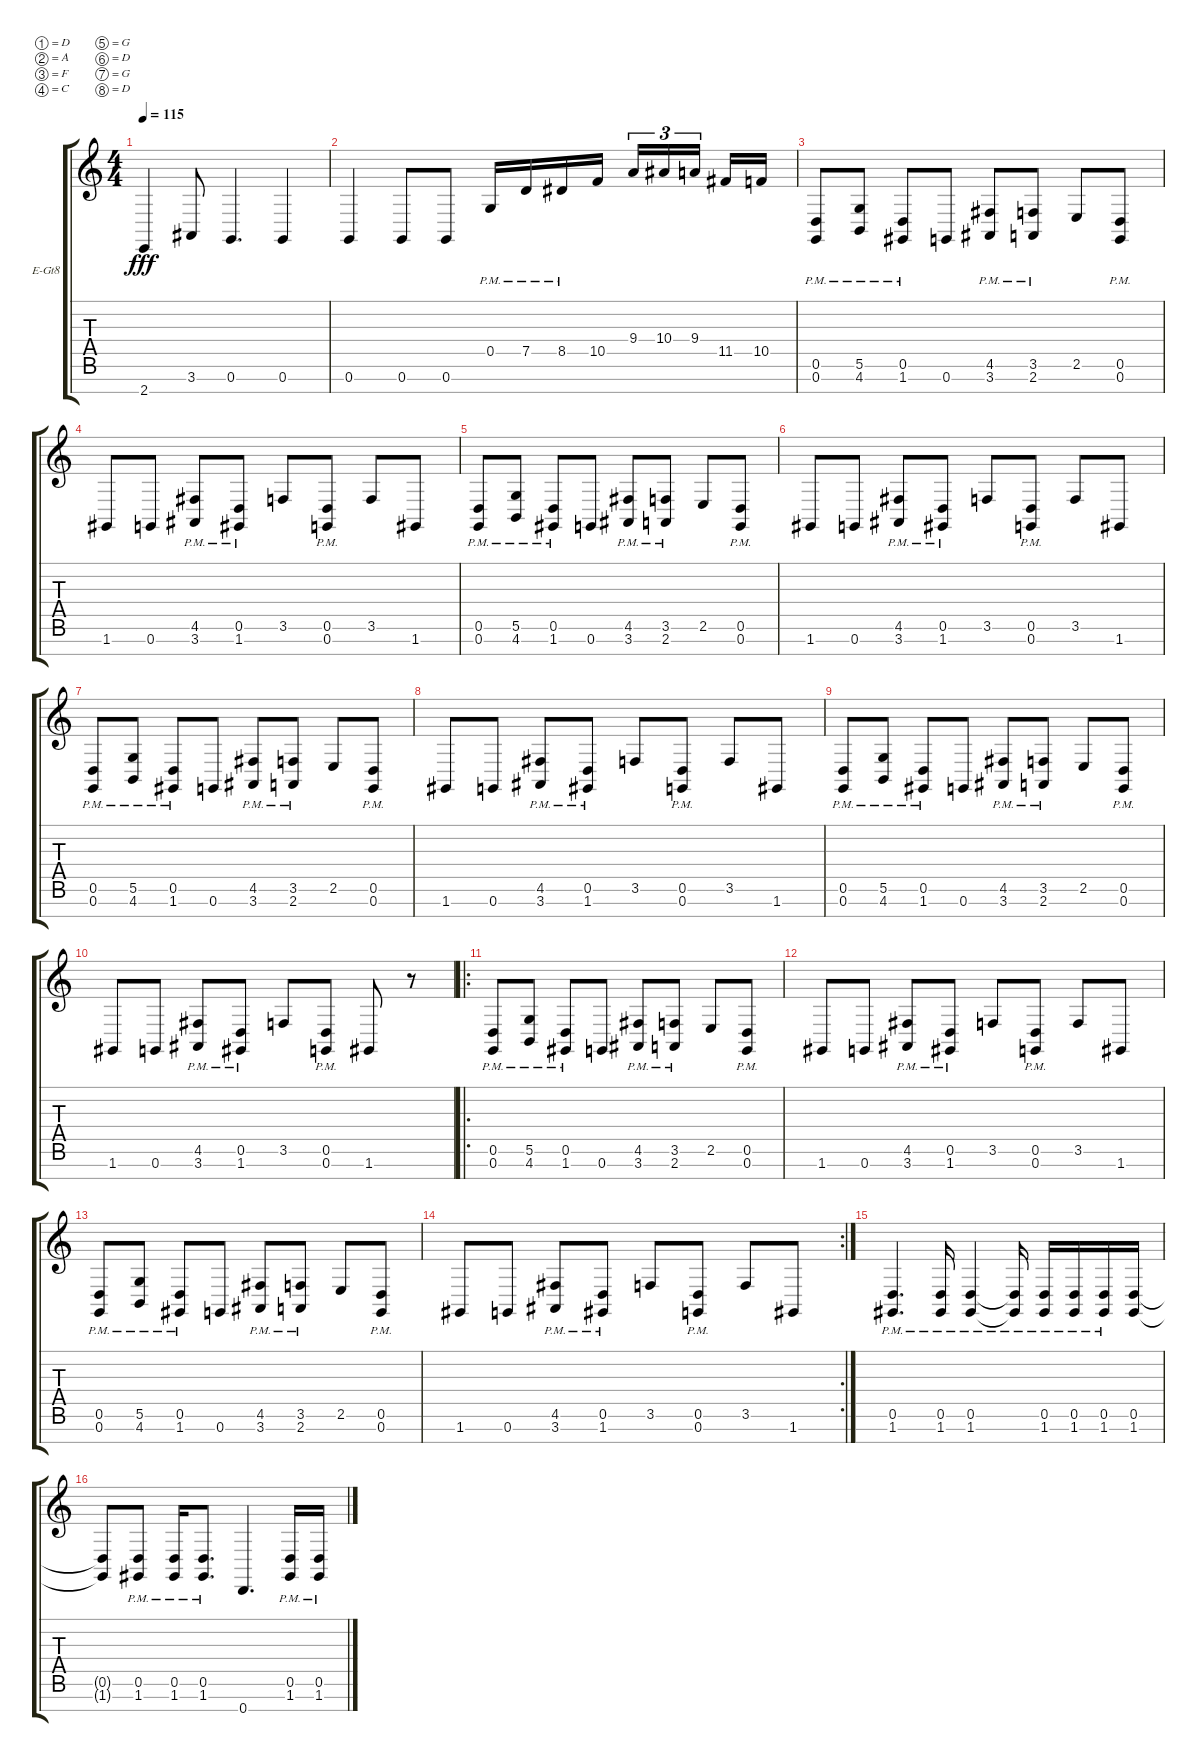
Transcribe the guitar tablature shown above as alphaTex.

\bracketExtendMode groupsimilarinstruments
\firstSystemTrackNameOrientation horizontal
\otherSystemsTrackNameOrientation horizontal
\track ("Jae" "E-Gt8") {instrument distortionguitar}
\staff {score tabs}
\tuning (D4 A3 F3 C3 G2 D2 G1 D1)
\ts (4 4)
\tempo 115
\clef g2
\ks c
2.8.4{dy fff} 3.7.8 0.7.4{d} 0.7.4 |
0.7.4 0.7.8 0.7.8 0.5{pm}.16 7.5{pm}.16 8.5{pm}.16 10.5.16 9.4.16{tu (3 2)} 10.4.16{tu (3 2)} 9.4.16{tu (3 2)} 11.5.16 10.5.16 |
(0.7{pm} 0.6{pm}).8 (4.7{pm} 5.6{pm}).8 (1.7{pm} 0.6{pm}).8 0.7.8 (3.7{pm} 4.6{pm}).8 (2.7{pm} 3.6{pm}).8 2.6.8 (0.7{pm} 0.6{pm}).8 |
1.7.8 0.7.8 (3.7{pm} 4.6{pm}).8 (1.7{pm} 0.6{pm}).8 3.6.8 (0.7{pm} 0.6{pm}).8 3.6.8 1.7.8 |
(0.7{pm} 0.6{pm}).8 (4.7{pm} 5.6{pm}).8 (1.7{pm} 0.6{pm}).8 0.7.8 (3.7{pm} 4.6{pm}).8 (2.7{pm} 3.6{pm}).8 2.6.8 (0.7{pm} 0.6{pm}).8 |
1.7.8 0.7.8 (3.7{pm} 4.6{pm}).8 (1.7{pm} 0.6{pm}).8 3.6.8 (0.7{pm} 0.6{pm}).8 3.6.8 1.7.8 |
(0.7{pm} 0.6{pm}).8 (4.7{pm} 5.6{pm}).8 (1.7{pm} 0.6{pm}).8 0.7.8 (3.7{pm} 4.6{pm}).8 (2.7{pm} 3.6{pm}).8 2.6.8 (0.7{pm} 0.6{pm}).8 |
1.7.8 0.7.8 (3.7{pm} 4.6{pm}).8 (1.7{pm} 0.6{pm}).8 3.6.8 (0.7{pm} 0.6{pm}).8 3.6.8 1.7.8 |
(0.7{pm} 0.6{pm}).8 (4.7{pm} 5.6{pm}).8 (1.7{pm} 0.6{pm}).8 0.7.8 (3.7{pm} 4.6{pm}).8 (2.7{pm} 3.6{pm}).8 2.6.8 (0.7{pm} 0.6{pm}).8 |
1.7.8 0.7.8 (3.7{pm} 4.6{pm}).8 (1.7{pm} 0.6{pm}).8 3.6.8 (0.7{pm} 0.6{pm}).8 1.7.8 r.8 |
\ro
(0.7{pm} 0.6{pm}).8 (4.7{pm} 5.6{pm}).8 (1.7{pm} 0.6{pm}).8 0.7.8 (3.7{pm} 4.6{pm}).8 (2.7{pm} 3.6{pm}).8 2.6.8 (0.7{pm} 0.6{pm}).8 |
1.7.8 0.7.8 (3.7{pm} 4.6{pm}).8 (1.7{pm} 0.6{pm}).8 3.6.8 (0.7{pm} 0.6{pm}).8 3.6.8 1.7.8 |
(0.7{pm} 0.6{pm}).8 (4.7{pm} 5.6{pm}).8 (1.7{pm} 0.6{pm}).8 0.7.8 (3.7{pm} 4.6{pm}).8 (2.7{pm} 3.6{pm}).8 2.6.8 (0.7{pm} 0.6{pm}).8 |
\rc 2
1.7.8 0.7.8 (3.7{pm} 4.6{pm}).8 (1.7{pm} 0.6{pm}).8 3.6.8 (0.7{pm} 0.6{pm}).8 3.6.8 1.7.8 |
(0.6{pm} 1.7{pm}).4{d} (1.7{pm} 0.6{pm}).16 (0.6{pm} 1.7{pm}).4 (1.7{pm t} 0.6{pm t}).16 (1.7{pm} 0.6{pm}).16 (1.7{pm} 0.6{pm}).16 (1.7{pm} 0.6{pm}).16 (1.7 0.6).16 |
(0.6{t} 1.7{t}).8 (1.7{pm} 0.6{pm}).8 (1.7{pm} 0.6{pm}).16 (0.6{pm} 1.7{pm}).8{d} 0.8.4{d} (1.7{pm} 0.6{pm}).16 (1.7{pm} 0.6{pm}).16
